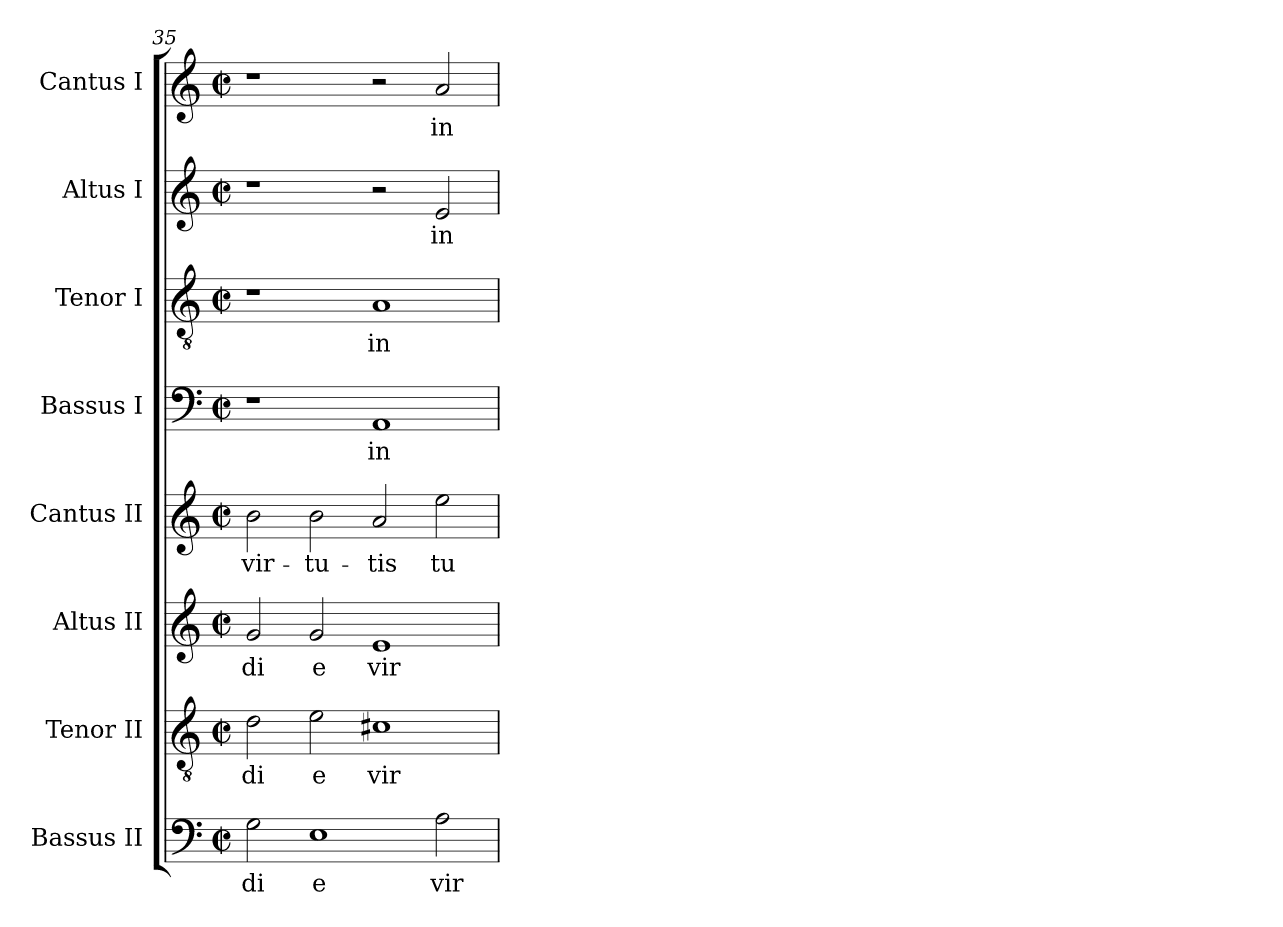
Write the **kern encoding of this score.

**kern	**text	**kern	**text	**kern	**text	**kern	**text	**kern	**text	**kern	**text	**kern	**text	**kern	**text
*part8	*part8	*part7	*part7	*part6	*part6	*part5	*part5	*part4	*part4	*part3	*part3	*part2	*part2	*part1	*part1
*staff8	*staff8	*staff7	*staff7	*staff6	*staff6	*staff5	*staff5	*staff4	*staff4	*staff3	*staff3	*staff2	*staff2	*staff1	*staff1
*I"Bassus II	*	*I"Tenor II	*	*I"Altus II	*	*I"Cantus II	*	*I"Bassus I	*	*I"Tenor I	*	*I"Altus I	*	*I"Cantus I	*
*clefF4	*	*clefGv2	*	*clefG2	*	*clefG2	*	*clefF4	*	*clefGv2	*	*clefG2	*	*clefG2	*
*M2/2	*	*M2/2	*	*M2/2	*	*M2/2	*	*M2/2	*	*M2/2	*	*M2/2	*	*M2/2	*
*met(c|)	*	*met(c|)	*	*met(c|)	*	*met(c|)	*	*met(c|)	*	*met(c|)	*	*met(c|)	*	*met(c|)	*
=35	=35	=35	=35	=35	=35	=35	=35	=35	=35	=35	=35	=35	=35	=35	=35
!	!LO:LY:b:cj	!	!LO:LY:b:cj	!	!LO:LY:b:cj	!	!LO:LY:b:cj	!	!	!	!	!	!	!	!
2G\	di	2d\	di	2g/	di	2b\	vir-	1r	.	1r	.	1r	.	1r	.
!	!LO:LY:b:cj	!	!LO:LY:b:cj	!	!LO:LY:b:cj	!	!LO:LY:b:cj	!	!	!	!	!	!	!	!
1E	e	2e\	e	2g/	e	2b\	-tu-	.	.	.	.	.	.	.	.
!	!	!	!LO:LY:b:cj	!	!LO:LY:b:cj	!	!LO:LY:b:cj	!	!LO:LY:b:cj	!	!LO:LY:b:cj	!	!	!	!
.	.	1c#X	vir	1e	vir	2a/	-tis	1AA	in	1A	in	2r	.	2r	.
!	!LO:LY:b:cj	!	!	!	!	!	!LO:LY:b:cj	!	!	!	!	!	!LO:LY:b:cj	!	!LO:LY:b:cj
2A\	vir	.	.	.	.	2ee\	tu-	.	.	.	.	2e/	in	2a/	in
=	=	=	=	=	=	=	=	=	=	=	=	=	=	=	=
*-	*-	*-	*-	*-	*-	*-	*-	*-	*-	*-	*-	*-	*-	*-	*-
